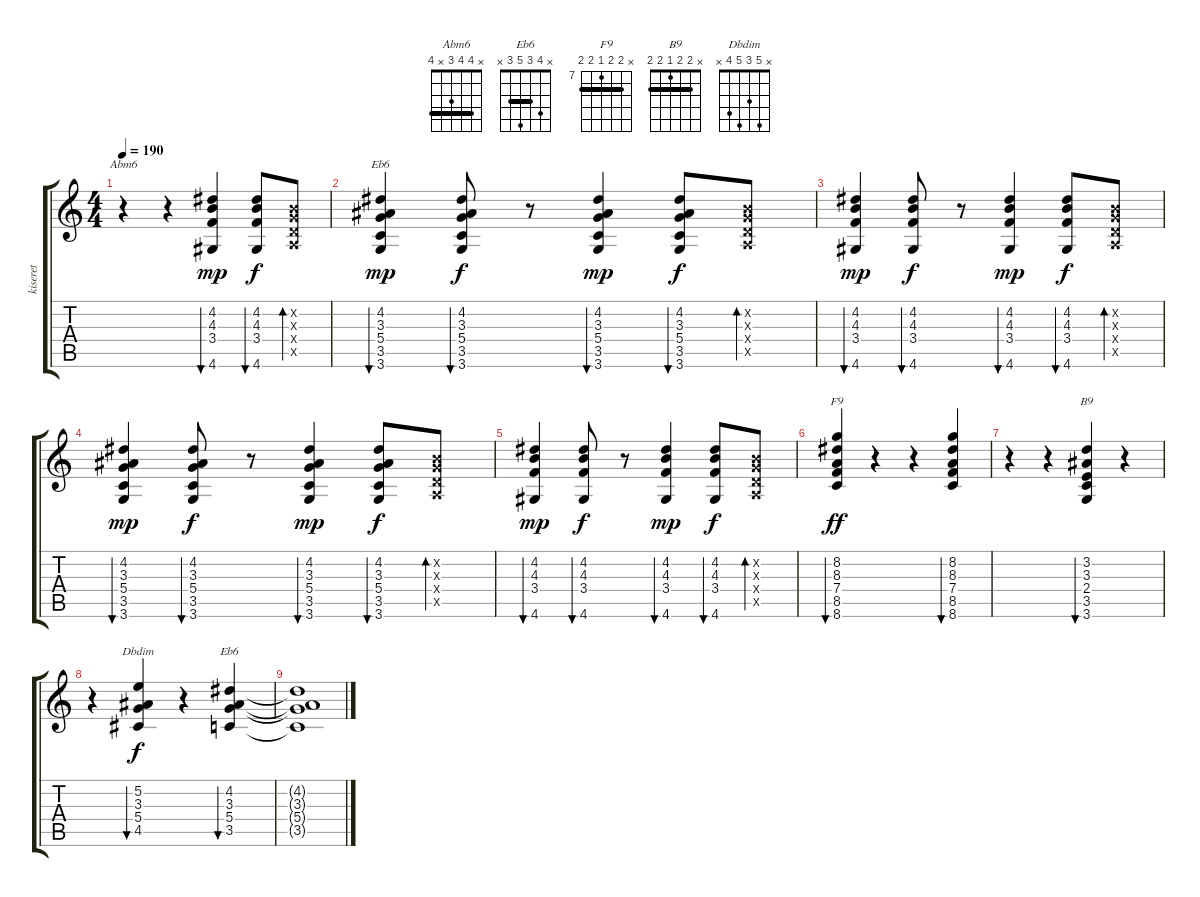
\track ("kiseret" "kiseret") {instrument acousticguitarnylon}
\staff {score tabs}
\tuning (E4 B3 G3 D3 A2 E2) {hide}
\chord ("Abm6" x 4 4 3 x 4) {barre 4}
\chord ("Eb6" x 4 3 5 3 3) {barre 3}
\chord ("F9" x 8 8 7 8 8) {firstfret 7 barre 8}
\chord ("B9" x 2 2 1 2 2) {barre 2}
\chord ("Dbdim" x 5 3 5 4 x)
\chord ("Eb6" x 4 3 5 3 x) {barre 3}
\ts (4 4)
\tempo 190
\clef g2
\ks c
r.4{ch "Abm6" dy f} r.4 (4.2 4.3 3.4 4.6).4{bu 120 dy mp} (4.2 4.3 3.4 4.6).8{bu 120 dy f} (0.2{x} 0.3{x} 0.4{x} 0.5{x}).8{bd 120} |
(4.2 3.3 5.4 3.5 3.6).4{bu 120 ch "Eb6" dy mp} (4.2 3.3 5.4 3.5 3.6).8{bu 120 dy f} r.8 (4.2 3.3 5.4 3.5 3.6).4{bu 120 dy mp} (4.2 3.3 5.4 3.5 3.6).8{bu 120 dy f} (0.2{x} 0.3{x} 0.4{x} 0.5{x}).8{bd 120} |
(4.2 4.3 3.4 4.6).4{bu 120 dy mp} (4.2 4.3 3.4 4.6).8{bu 120 dy f} r.8 (4.2 4.3 3.4 4.6).4{bu 120 dy mp} (4.2 4.3 3.4 4.6).8{bu 120 dy f} (0.2{x} 0.3{x} 0.4{x} 0.5{x}).8{bd 120} |
(4.2 3.3 5.4 3.5 3.6).4{bu 120 dy mp} (4.2 3.3 5.4 3.5 3.6).8{bu 120 dy f} r.8 (4.2 3.3 5.4 3.5 3.6).4{bu 120 dy mp} (4.2 3.3 5.4 3.5 3.6).8{bu 120 dy f} (0.2{x} 0.3{x} 0.4{x} 0.5{x}).8{bd 120} |
(4.2 4.3 3.4 4.6).4{bu 120 dy mp} (4.2 4.3 3.4 4.6).8{bu 120 dy f} r.8 (4.2 4.3 3.4 4.6).4{bu 120 dy mp} (4.2 4.3 3.4 4.6).8{bu 120 dy f} (0.2{x} 0.3{x} 0.4{x} 0.5{x}).8{bd 120} |
(8.2 8.3 7.4 8.5 8.6).4{bu 60 ch "F9" dy ff} r.4 r.4 (8.2 8.3 7.4 8.5 8.6).4{bu 60} |
r.4 r.4 (3.2 3.3 2.4 3.5 3.6).4{bu 60 ch "B9"} r.4 |
r.4 (5.2 3.3 5.4 4.5).4{bu 60 ch "Dbdim" dy f} r.4 (4.2 3.3 5.4 3.5).4{bu 120 ch "Eb6"} |
(4.2{t} 3.3{t} 5.4{t} 3.5{t}).1
